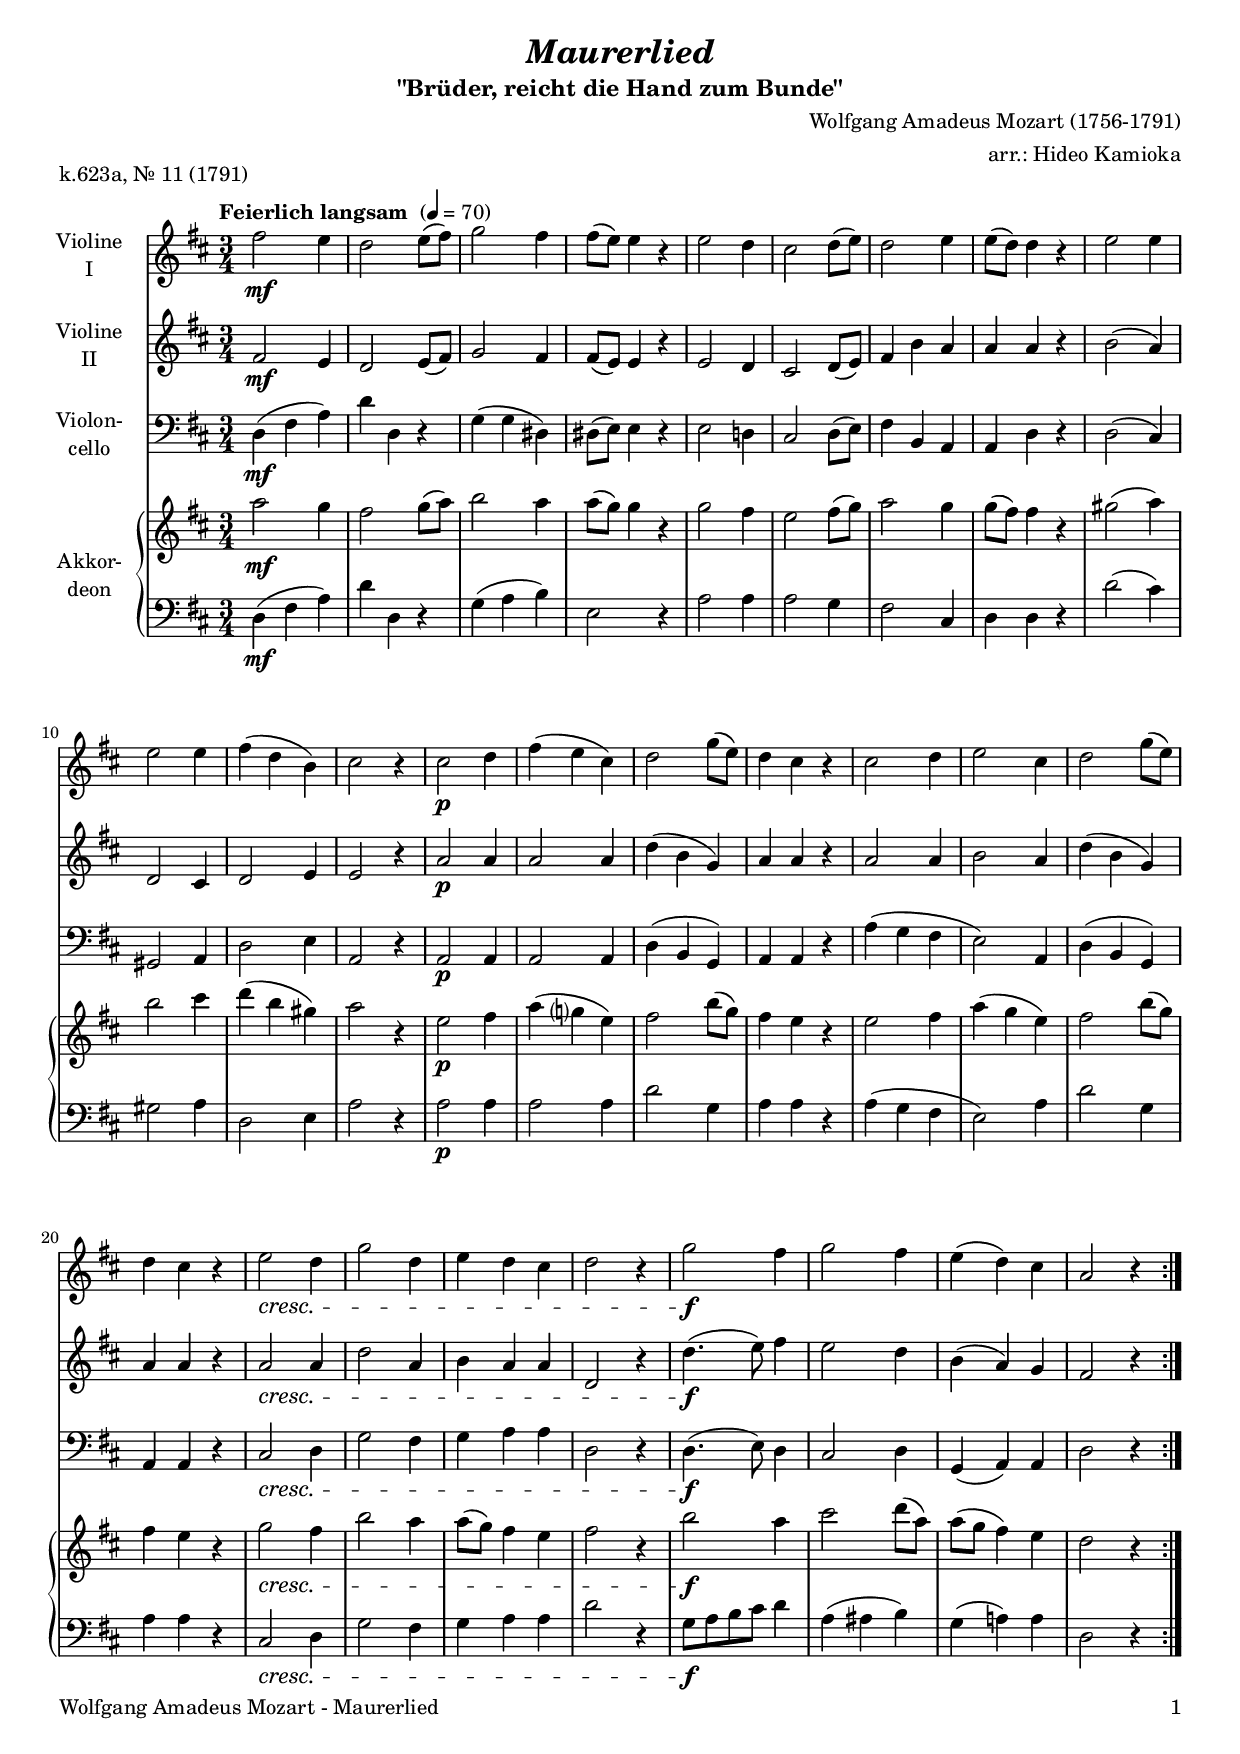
\version "2.22.0"
\include "deutsch.ly"

#(set-global-staff-size 18)

\header {
  title     = \markup \bold \italic "Maurerlied"
  subtitle  = "\"Brüder, reicht die Hand zum Bunde\""
  composer  = "Wolfgang Amadeus Mozart (1756-1791)"
  arranger  = "arr.: Hideo Kamioka"
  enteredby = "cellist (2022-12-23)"
  piece     = "k.623a, Nr. 11 (1791)"
}

voiceconsts = {
  \key d \major
  \time 3/4
  \clef "treble"
%  \numericTimeSignature
  \compressEmptyMeasures
  % Set default beaming for all staves
%  \set Timing.beamExceptions = #'()
%  \set Timing.baseMoment     = #(ly:make-moment 1 4)
%  \set Timing.beatStructure  = #'(1 1 1)
  \tempo "Feierlich langsam " 4=70
}

mivl = "violin"
mivc = "cello"
miac = "harmonica"

va = \relative c''' {
  \voiceconsts

  \repeat volta 2 {
    a2\mf g4
    fis2 g8( a)
    h2 a4
    a8( g) g4 r
    g2 fis4

    e2 fis8( g)
    a2 g4
    g8( fis) fis4 r
    gis2( a4)
    h2 cis4
    d( h gis)

    a2 r4
    e2\p fis4
    a( g? e)
    fis2 h8( g)
    fis4 e r
    e2 fis4

    a( g e)
    fis2 h8( g)
    fis4 e r
    g2\cresc fis4
    h2 a4
    a8( g) fis4 e

    fis2 r4
    h2\f a4
    cis2 d8( a)
    a( g fis4) e
    d2 r4
  }
}

vb = \relative c'' {
  \voiceconsts

  \repeat volta 2 {
    fis2\mf e4
    d2 e8( fis)
    g2 fis4
    fis8( e) e4 r
    e2 d4

    cis2 d8( e)
    d2 e4
    e8( d) d4 r
    e2 e4
    e2 e4
    fis( d h)

    cis2 r4
    cis2\p d4
    fis( e cis)
    d2 g8( e)
    d4 cis r
    cis2 d4

    e2 cis4
    d2 g8( e)
    d4 cis r
    e2\cresc d4
    g2 d4
    e d cis

    d2 r4
    g2\f fis4
    g2 fis4
    e( d) cis
    a2 r4
  }
}

vc = \relative c' {
  \voiceconsts

  \repeat volta 2 {
    fis2\mf e4
    d2 e8( fis)
    g2 fis4
    fis8( e) e4 r
    e2 d4

    cis2 d8( e)
    fis4 h a
    a a r
    h2( a4)
    d,2 cis4
    d2 e4

    e2 r4
    a2\p a4
    a2 a4
    d( h g)
    a a r
    a2 a4

    h2 a4
    d( h g)
    a a r
    a2\cresc a4
    d2 a4
    h a a

    d,2 r4
    d'4.(\f e8) fis4
    e2 d4
    h( a) g
    fis2 r4
  }
}

vd = \relative c {
  \voiceconsts
  \clef "bass"

  \repeat volta 2 {
    d4(\mf fis a)
    d d, r
    g4( g dis)
    dis8( e) e4 r
    e2 d!4

    cis2 d8( e)
    fis4 h, a
    a d r
    d2( cis4)
    gis2 a4
    d2 e4

    a,2 r4
    a2\p a4
    a2 a4
    d( h g)
    a a r
    a'( g fis

    e2) a,4
    d( h g)
    a a r
    cis2\cresc d4
    g2 fis4
    g a a

    d,2 r4
    d4.(\f e8) d4
    cis2 d4
    g,( a) a
    d2 r4
  }
}

ve = \relative c {
  \voiceconsts
  \clef "bass"

  \repeat volta 2 {
    d4(\mf fis a)
    d d, r
    g( a h)
    e,2 r4
    a2 a4

    a2 g4
    fis2 cis4
    d d r
    d'2( cis4)
    gis2 a4
    d,2 e4

    a2 r4
    a2\p a4
    a2 a4
    d2 g,4
    a a r
    a( g fis

    e2) a4
    d2 g,4
    a a r
    cis,2\cresc d4
    g2 fis4
    g a a

    d2 r4
    g,8\f a h cis d4
    a( ais h)
    g( a!) a
    d,2 r4
  }
}


music = <<
      \new Staff {
        \set Staff.midiInstrument = \mivl
        \set Staff.instrumentName = \markup \center-column { "Violine" "I" }
        \transpose d d { \vb }
      }

      \new Staff {
        \set Staff.midiInstrument = \mivl
        \set Staff.instrumentName = \markup \center-column { "Violine" "II" }
        \transpose d d { \vc }
      }

      \new Staff {
        \set Staff.midiInstrument = \mivc
        \set Staff.instrumentName = \markup \center-column { "Violon-" "cello" }
        \transpose d d { \vd }
      }

      \new PianoStaff <<
        \set PianoStaff.instrumentName = \markup \center-column { "Akkor-" "deon" }
        \set PianoStaff.midiInstrument = \miac
        \new Staff {
          \transpose d d { \va }
        }

%        \new Dynamics \dy

        \new Staff {
          \transpose d d { \ve }
        }
        >>
>>

\book {
   \paper {
    print-page-number = ##t
    print-first-page-number = ##t
    ragged-last-bottom = ##f
    oddHeaderMarkup = \markup \null
    evenHeaderMarkup = \markup \null
    oddFooterMarkup = \markup {
      \fill-line {
        \on-the-fly #print-page-number-check-first
        "Wolfgang Amadeus Mozart - Maurerlied" \fromproperty #'page:page-number-string
      }
    }
    evenFooterMarkup = \oddFooterMarkup
  } \score {
    \music
    \layout {}
  }

  \score {
    \unfoldRepeats \music

    \midi {
      \context {
        \Score
      }
    }
  }
}